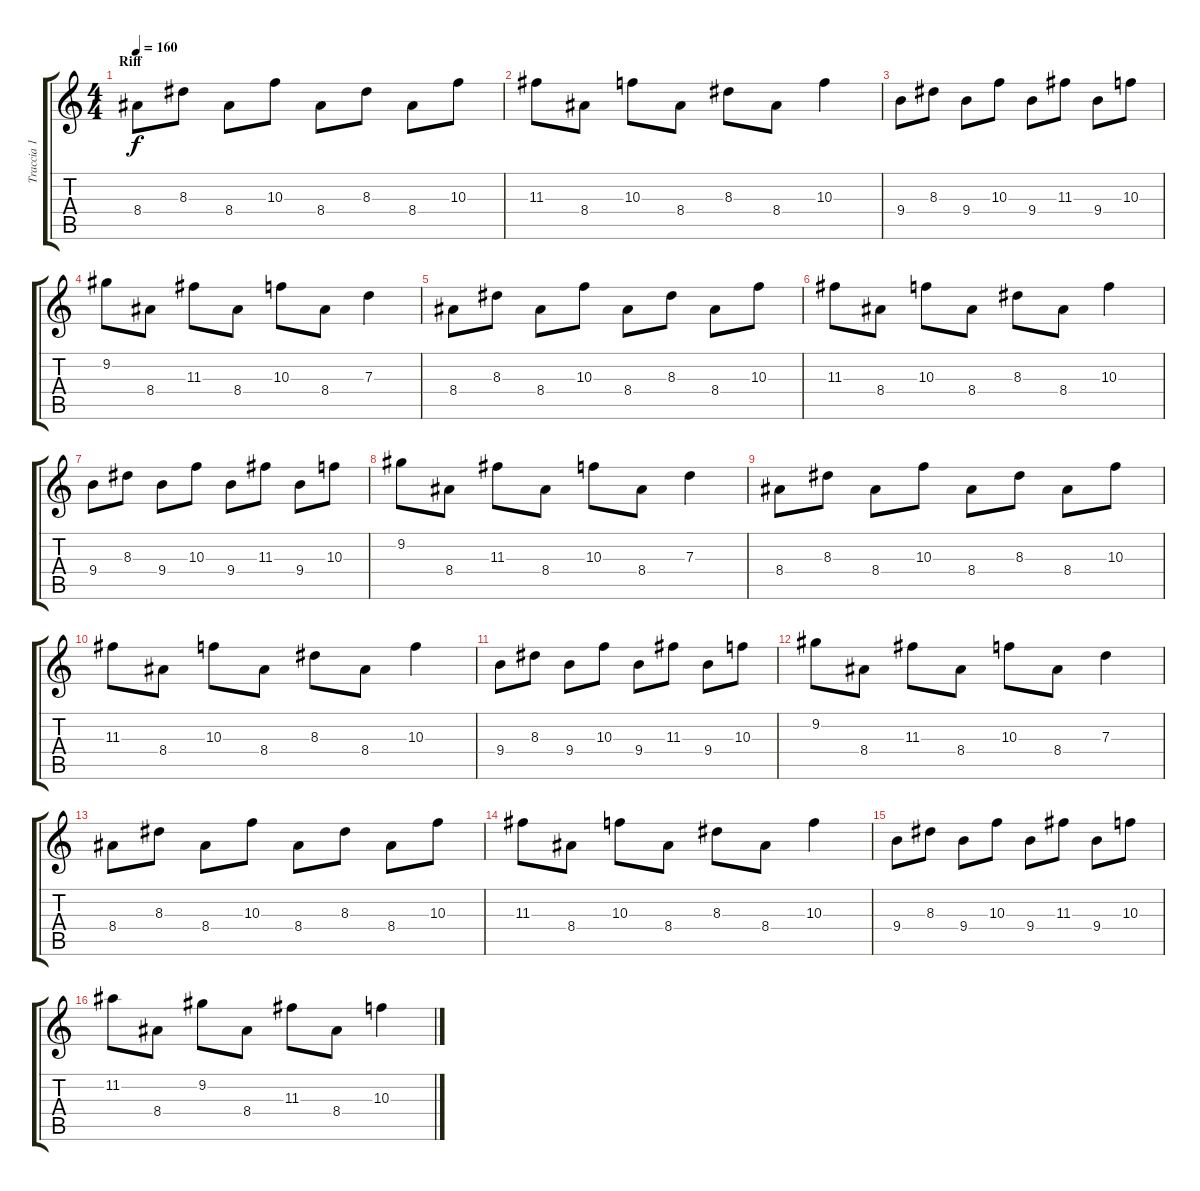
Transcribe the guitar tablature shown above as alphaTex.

\track ("Traccia 1" "Traccia 1") {instrument distortionguitar}
\staff {score tabs}
\tuning (E4 B3 G3 D3 A2 E2) {hide}
\ts (4 4)
\section ("" "Riff")
\tempo 160
\clef g2
\ks c
8.4.8{dy f instrument distortionguitar} 8.3.8 8.4.8 10.3.8 8.4.8 8.3.8 8.4.8 10.3.8 |
11.3.8 8.4.8 10.3.8 8.4.8 8.3.8 8.4.8 10.3.4 |
9.4.8 8.3.8 9.4.8 10.3.8 9.4.8 11.3.8 9.4.8 10.3.8 |
9.2.8 8.4.8 11.3.8 8.4.8 10.3.8 8.4.8 7.3.4 |
8.4.8 8.3.8 8.4.8 10.3.8 8.4.8 8.3.8 8.4.8 10.3.8 |
11.3.8 8.4.8 10.3.8 8.4.8 8.3.8 8.4.8 10.3.4 |
9.4.8 8.3.8 9.4.8 10.3.8 9.4.8 11.3.8 9.4.8 10.3.8 |
9.2.8 8.4.8 11.3.8 8.4.8 10.3.8 8.4.8 7.3.4 |
8.4.8 8.3.8 8.4.8 10.3.8 8.4.8 8.3.8 8.4.8 10.3.8 |
11.3.8 8.4.8 10.3.8 8.4.8 8.3.8 8.4.8 10.3.4 |
9.4.8 8.3.8 9.4.8 10.3.8 9.4.8 11.3.8 9.4.8 10.3.8 |
9.2.8 8.4.8 11.3.8 8.4.8 10.3.8 8.4.8 7.3.4 |
8.4.8 8.3.8 8.4.8 10.3.8 8.4.8 8.3.8 8.4.8 10.3.8 |
11.3.8 8.4.8 10.3.8 8.4.8 8.3.8 8.4.8 10.3.4 |
9.4.8 8.3.8 9.4.8 10.3.8 9.4.8 11.3.8 9.4.8 10.3.8 |
11.2.8 8.4.8 9.2.8 8.4.8 11.3.8 8.4.8 10.3.4
